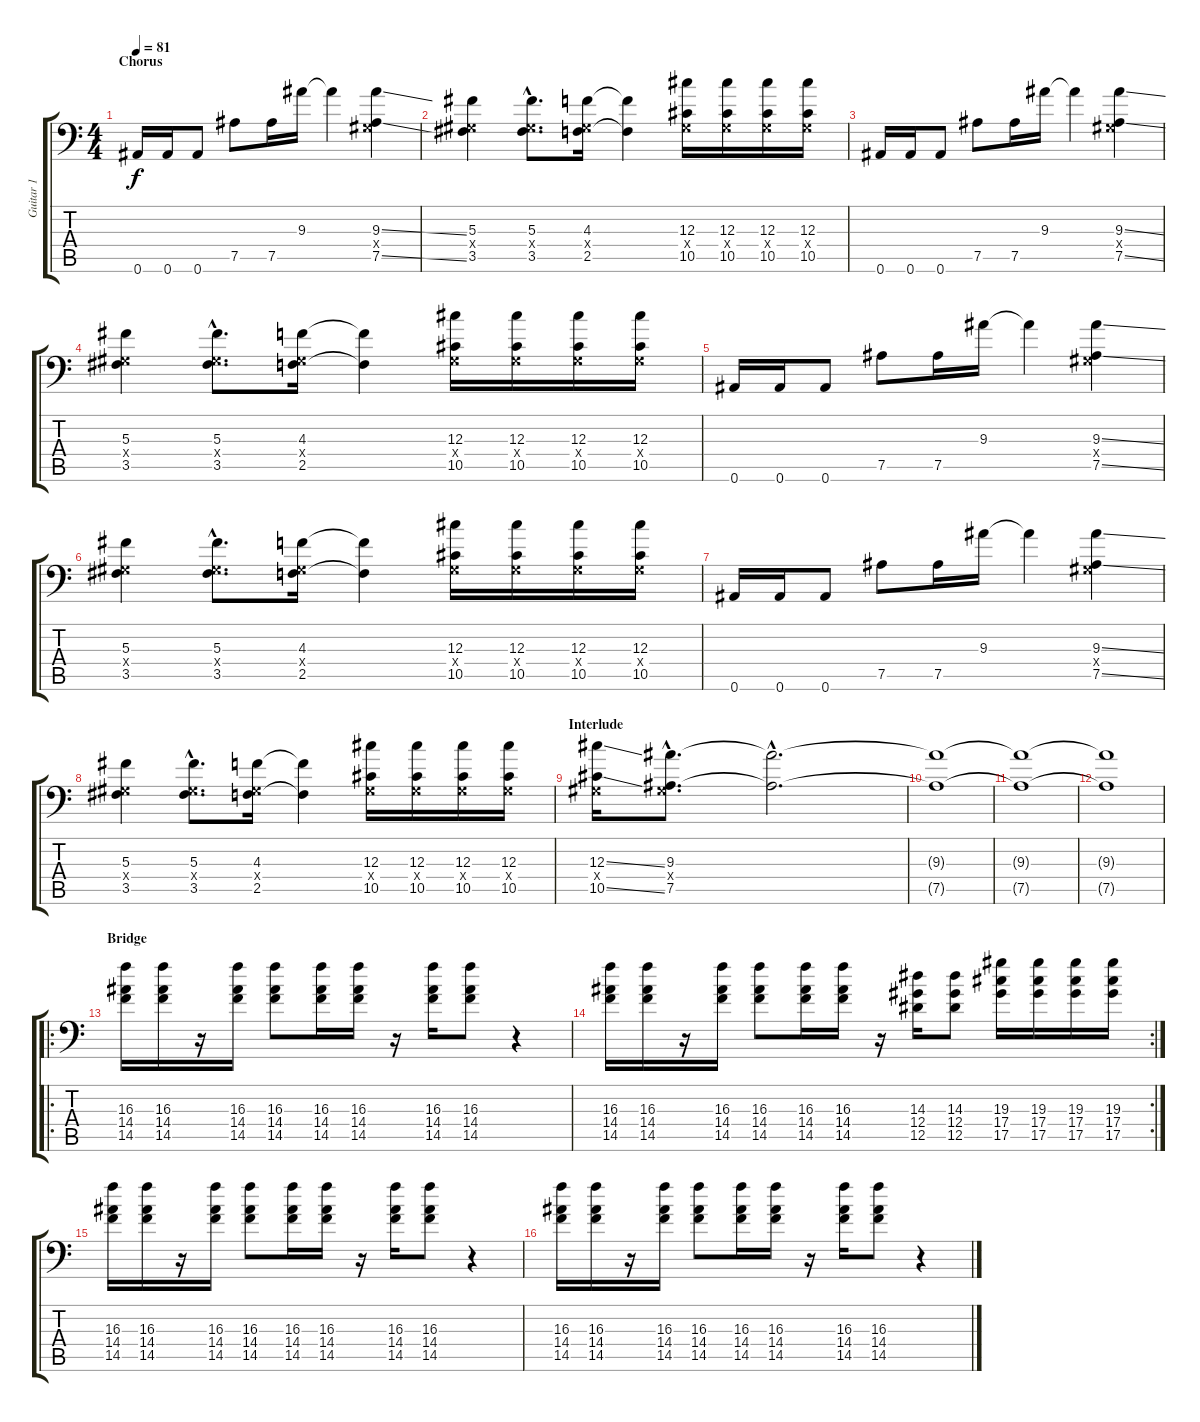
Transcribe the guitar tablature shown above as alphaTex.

\track ("Guitar 1" "Guitar 1") {instrument distortionguitar}
\staff {score tabs}
\tuning (Bb3 F3 Db3 Ab2 Eb2 Bb1) {hide}
\ts (4 4)
\section ("" "Chorus")
\tempo 81
\clef f4
\ks c
0.6.16{dy f} 0.6.16 0.6.8 7.5.8 7.5.16 9.3.16 9.3{t}.4 (9.3{ss} 0.4{x} 7.5{ss}).4 |
(5.3 0.4{x} 3.5).4 (5.3{hac} 0.4{hac x} 3.5{hac}).8{d} (4.3 0.4{x} 2.5).16 (4.3{t} 2.5{t}).4 (12.3 0.4{x} 10.5).16 (12.3 0.4{x} 10.5).16 (12.3 0.4{x} 10.5).16 (12.3 0.4{x} 10.5).16 |
0.6.16 0.6.16 0.6.8 7.5.8 7.5.16 9.3.16 9.3{t}.4 (9.3{ss} 0.4{x} 7.5{ss}).4 |
(5.3 0.4{x} 3.5).4 (5.3{hac} 0.4{hac x} 3.5{hac}).8{d} (4.3 0.4{x} 2.5).16 (4.3{t} 2.5{t}).4 (12.3 0.4{x} 10.5).16 (12.3 0.4{x} 10.5).16 (12.3 0.4{x} 10.5).16 (12.3 0.4{x} 10.5).16 |
0.6.16 0.6.16 0.6.8 7.5.8 7.5.16 9.3.16 9.3{t}.4 (9.3{ss} 0.4{x} 7.5{ss}).4 |
(5.3 0.4{x} 3.5).4 (5.3{hac} 0.4{hac x} 3.5{hac}).8{d} (4.3 0.4{x} 2.5).16 (4.3{t} 2.5{t}).4 (12.3 0.4{x} 10.5).16 (12.3 0.4{x} 10.5).16 (12.3 0.4{x} 10.5).16 (12.3 0.4{x} 10.5).16 |
0.6.16 0.6.16 0.6.8 7.5.8 7.5.16 9.3.16 9.3{t}.4 (9.3{ss} 0.4{x} 7.5{ss}).4 |
(5.3 0.4{x} 3.5).4 (5.3{hac} 0.4{hac x} 3.5{hac}).8{d} (4.3 0.4{x} 2.5).16 (4.3{t} 2.5{t}).4 (12.3 0.4{x} 10.5).16 (12.3 0.4{x} 10.5).16 (12.3 0.4{x} 10.5).16 (12.3 0.4{x} 10.5).16 |
\section ("" "Interlude")
(12.3{ss} 0.4{x} 10.5{ss}).16 (9.3{hac} 0.4{hac x} 7.5{hac}).8{d} (9.3{hac t} 7.5{hac t}).2{d} |
(9.3{t} 7.5{t}).1 |
(9.3{t} 7.5{t}).1 |
(9.3{t} 7.5{t}).1 |
\ro
\section ("" "Bridge")
(16.3 14.4 14.5).16 (16.3 14.4 14.5).16 r.16 (16.3 14.4 14.5).16 (16.3 14.4 14.5).8 (16.3 14.4 14.5).16 (16.3 14.4 14.5).16 r.16 (16.3 14.4 14.5).16 (16.3 14.4 14.5).8 r.4 |
\rc 2
(16.3 14.4 14.5).16 (16.3 14.4 14.5).16 r.16 (16.3 14.4 14.5).16 (16.3 14.4 14.5).8 (16.3 14.4 14.5).16 (16.3 14.4 14.5).16 r.16 (14.3 12.4 12.5).16 (14.3 12.4 12.5).8 (19.3 17.4 17.5).16 (19.3 17.4 17.5).16 (19.3 17.4 17.5).16 (19.3 17.4 17.5).16 |
(16.3 14.4 14.5).16 (16.3 14.4 14.5).16 r.16 (16.3 14.4 14.5).16 (16.3 14.4 14.5).8 (16.3 14.4 14.5).16 (16.3 14.4 14.5).16 r.16 (16.3 14.4 14.5).16 (16.3 14.4 14.5).8 r.4 |
(16.3 14.4 14.5).16 (16.3 14.4 14.5).16 r.16 (16.3 14.4 14.5).16 (16.3 14.4 14.5).8 (16.3 14.4 14.5).16 (16.3 14.4 14.5).16 r.16 (16.3 14.4 14.5).16 (16.3 14.4 14.5).8 r.4
